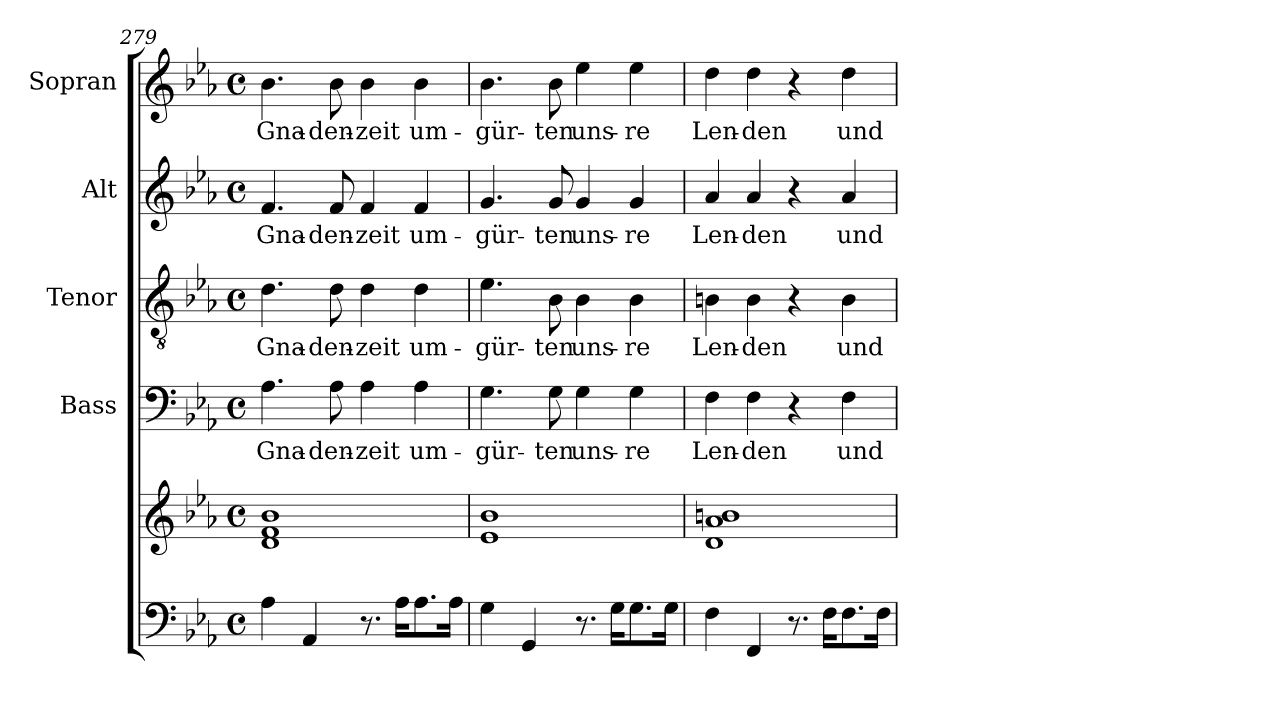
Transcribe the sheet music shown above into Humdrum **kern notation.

**kern	**kern	**kern	**text	**kern	**text	**kern	**text	**kern	**text
*part5	*part5	*part4	*part4	*part3	*part3	*part2	*part2	*part1	*part1
*staff6	*staff5	*staff4	*staff4	*staff3	*staff3	*staff2	*staff2	*staff1	*staff1
*	*	*I"Bass	*	*I"Tenor	*	*I"Alt	*	*I"Sopran	*
*	*	*I'B.	*	*I'T.	*	*I'A.	*	*I'S.	*
*clefF4	*clefG2	*clefF4	*	*clefGv2	*	*clefG2	*	*clefG2	*
*k[b-e-a-]	*k[b-e-a-]	*k[b-e-a-]	*	*k[b-e-a-]	*	*k[b-e-a-]	*	*k[b-e-a-]	*
*E-:	*E-:	*E-:	*	*E-:	*	*E-:	*	*E-:	*
*M4/4	*M4/4	*M4/4	*	*M4/4	*	*M4/4	*	*M4/4	*
*met(c)	*met(c)	*met(c)	*	*met(c)	*	*met(c)	*	*met(c)	*
=279	=279	=279	=279	=279	=279	=279	=279	=279	=279
!	!	!	!LO:LY:b	!	!LO:LY:b	!	!LO:LY:b	!	!LO:LY:b
4A-\	1d 1f 1b-	4.A-\	Gna-	4.d\	Gna-	4.f/	Gna-	4.b-\	Gna-
4AA-/	.	.	.	.	.	.	.	.	.
!	!	!	!LO:LY:b	!	!LO:LY:b	!	!LO:LY:b	!	!LO:LY:b
.	.	8A-\	-den-	8d\	-den-	8f/	-den-	8b-\	-den-
!	!	!	!LO:LY:b	!	!LO:LY:b	!	!LO:LY:b	!	!LO:LY:b
8.r	.	4A-\	-zeit	4d\	-zeit	4f/	-zeit	4b-\	-zeit
16A-\KL	.	.	.	.	.	.	.	.	.
!	!	!	!LO:LY:b	!	!LO:LY:b	!	!LO:LY:b	!	!LO:LY:b
8.A-\	.	4A-\	um-	4d\	um-	4f/	um-	4b-\	um-
16A-\Jk	.	.	.	.	.	.	.	.	.
=280	=280	=280	=280	=280	=280	=280	=280	=280	=280
!	!	!	!LO:LY:b	!	!LO:LY:b	!	!LO:LY:b	!	!LO:LY:b
4G\	1e- 1b-	4.G\	-gür-	4.e-\	-gür-	4.g/	-gür-	4.b-\	-gür-
4GG/	.	.	.	.	.	.	.	.	.
!	!	!	!LO:LY:b	!	!LO:LY:b	!	!LO:LY:b	!	!LO:LY:b
.	.	8G\	-ten	8B-\	-ten	8g/	-ten	8b-\	-ten
!	!	!	!LO:LY:b	!	!LO:LY:b	!	!LO:LY:b	!	!LO:LY:b
8.r	.	4G\	uns-	4B-\	uns-	4g/	uns-	4ee-\	uns-
16G\KL	.	.	.	.	.	.	.	.	.
!	!	!	!LO:LY:b	!	!LO:LY:b	!	!LO:LY:b	!	!LO:LY:b
8.G\	.	4G\	-re	4B-\	-re	4g/	-re	4ee-\	-re
16G\Jk	.	.	.	.	.	.	.	.	.
!!LO:PB:g=z
=281	=281	=281	=281	=281	=281	=281	=281	=281	=281
!	!	!	!LO:LY:b	!	!LO:LY:b	!	!LO:LY:b	!	!LO:LY:b
4F\	1d 1a- 1bn	4F\	Len-	4Bn\	Len-	4a-/	Len-	4dd\	Len-
!	!	!	!LO:LY:b	!	!LO:LY:b	!	!LO:LY:b	!	!LO:LY:b
4FF/	.	4F\	-den	4B\	-den	4a-/	-den	4dd\	-den
8.r	.	4r	.	4r	.	4r	.	4r	.
16F\KL	.	.	.	.	.	.	.	.	.
!	!	!	!LO:LY:b	!	!LO:LY:b	!	!LO:LY:b	!	!LO:LY:b
8.F\	.	4F\	und	4B\	und	4a-/	und	4dd\	und
16F\Jk	.	.	.	.	.	.	.	.	.
=	=	=	=	=	=	=	=	=	=
*-	*-	*-	*-	*-	*-	*-	*-	*-	*-
